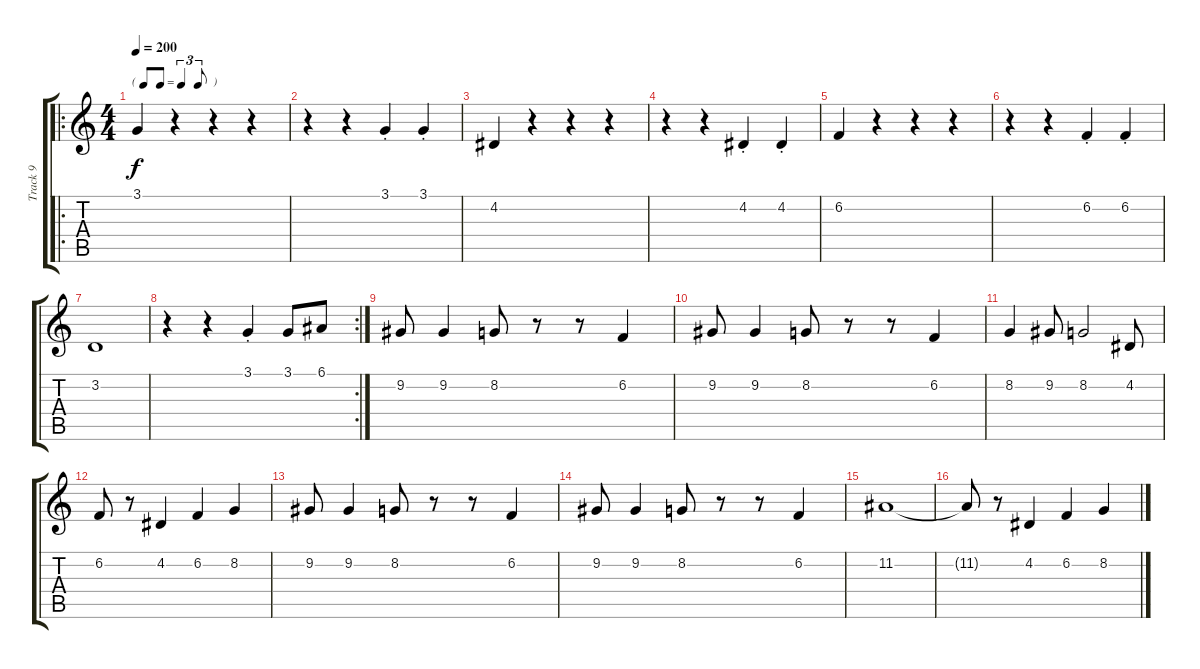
\track ("Track 9" "Track 9") {instrument altosax}
\staff {score tabs}
\tuning (E4 B3 G3 D3 A2 E2) {hide}
\ro
\ts (4 4)
\tf triplet8th
\tempo 200
\clef g2
\ks c
3.1.4{dy f} r.4 r.4 r.4 |
r.4 r.4 3.1{st}.4 3.1{st}.4 |
4.2.4 r.4 r.4 r.4 |
r.4 r.4 4.2{st}.4 4.2{st}.4 |
6.2.4 r.4 r.4 r.4 |
r.4 r.4 6.2{st}.4 6.2{st}.4 |
3.2.1 |
\rc 2
r.4 r.4 3.1{st}.4 3.1.8 6.1.8 |
9.2.8 9.2.4 8.2.8 r.8 r.8 6.2.4 |
9.2.8 9.2.4 8.2.8 r.8 r.8 6.2.4 |
8.2.4 9.2.8 8.2.2 4.2.8 |
6.2.8 r.8 4.2.4 6.2.4 8.2.4 |
9.2.8 9.2.4 8.2.8 r.8 r.8 6.2.4 |
9.2.8 9.2.4 8.2.8 r.8 r.8 6.2.4 |
11.2.1 |
11.2{t}.8 r.8 4.2.4 6.2.4 8.2.4
